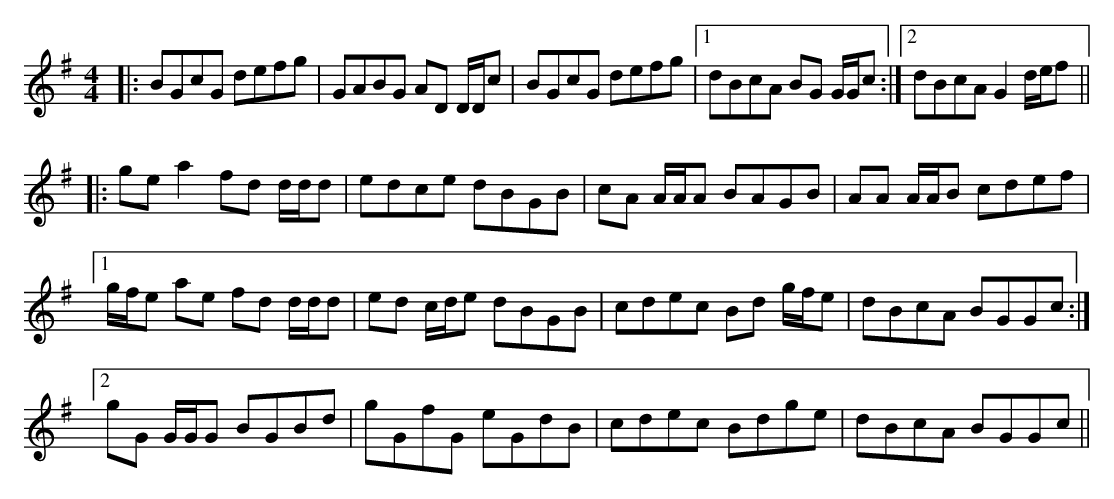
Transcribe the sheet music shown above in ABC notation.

X:1
M:4/4
K:G
|: BGcG defg | GABG AD D/D/c|BGcG defg|1 dBcA BG G/G/c :|2 dBcA G2 d/e/f ||
|: gea2 fd d/d/d | edce dBGB |cA A/A/A BAGB | AA A/A/B cdef |
[1 g/f/e ae fd d/d/d| ed c/d/e dBGB | cdec Bd g/f/e | dBcA BGGc :|
[2 gG G/G/G BGBd | gGfG eGdB | cdec Bdge | dBcA BGGc ||
